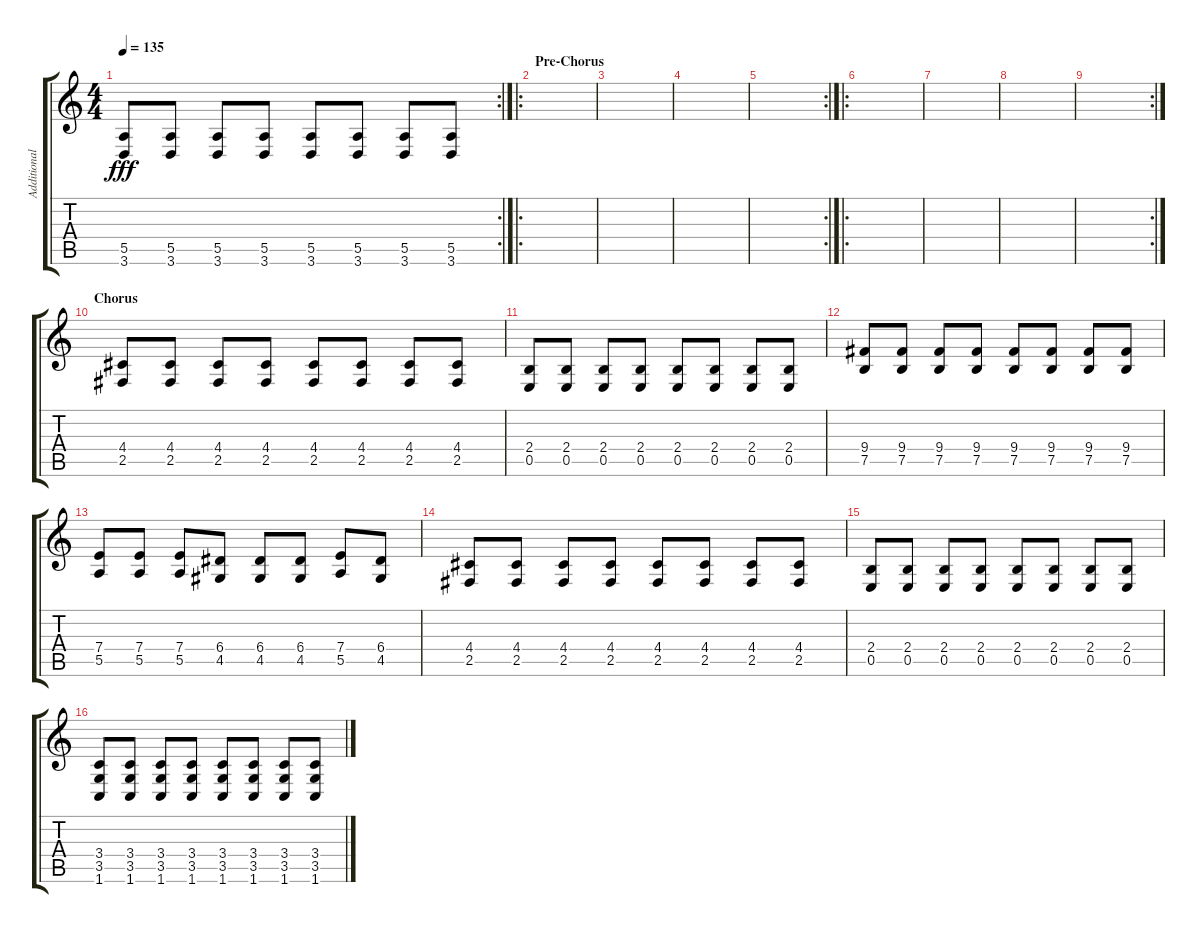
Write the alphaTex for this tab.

\track ("Additional Guitar" "Additional") {instrument distortionguitar}
\staff {score tabs}
\tuning (B3 Gb3 D3 A2 E2 B1) {hide}
\rc 2
\ts (4 4)
\tempo 135
\clef g2
\ks c
(5.5 3.6).8{dy fff} (5.5 3.6).8 (5.5 3.6).8 (5.5 3.6).8 (5.5 3.6).8 (5.5 3.6).8 (5.5 3.6).8 (5.5 3.6).8 |
\ro
\section ("" "Pre-Chorus")
|
|
|
\rc 2
|
\ro
|
|
|
\rc 2
|
\section ("" "Chorus")
(4.4 2.5).8 (4.4 2.5).8 (4.4 2.5).8 (4.4 2.5).8 (4.4 2.5).8 (4.4 2.5).8 (4.4 2.5).8 (4.4 2.5).8 |
(2.4 0.5).8 (2.4 0.5).8 (2.4 0.5).8 (2.4 0.5).8 (2.4 0.5).8 (2.4 0.5).8 (2.4 0.5).8 (2.4 0.5).8 |
(9.4 7.5).8 (9.4 7.5).8 (9.4 7.5).8 (9.4 7.5).8 (9.4 7.5).8 (9.4 7.5).8 (9.4 7.5).8 (9.4 7.5).8 |
(7.4 5.5).8 (7.4 5.5).8 (7.4 5.5).8 (6.4 4.5).8 (6.4 4.5).8 (6.4 4.5).8 (7.4 5.5).8 (6.4 4.5).8 |
(4.4 2.5).8 (4.4 2.5).8 (4.4 2.5).8 (4.4 2.5).8 (4.4 2.5).8 (4.4 2.5).8 (4.4 2.5).8 (4.4 2.5).8 |
(2.4 0.5).8 (2.4 0.5).8 (2.4 0.5).8 (2.4 0.5).8 (2.4 0.5).8 (2.4 0.5).8 (2.4 0.5).8 (2.4 0.5).8 |
(3.4 3.5 1.6).8 (3.4 3.5 1.6).8 (3.4 3.5 1.6).8 (3.4 3.5 1.6).8 (3.4 3.5 1.6).8 (3.4 3.5 1.6).8 (3.4 3.5 1.6).8 (3.4 3.5 1.6).8
